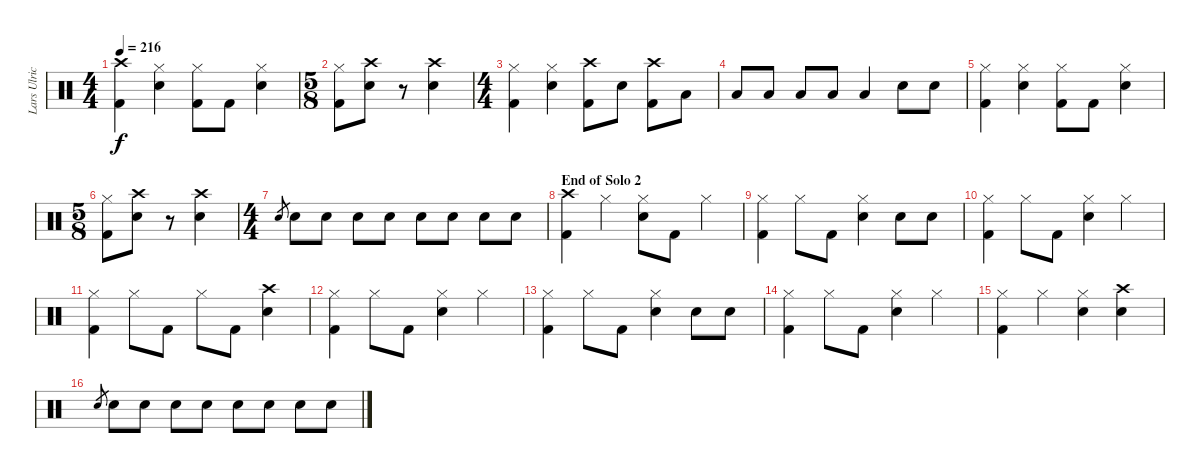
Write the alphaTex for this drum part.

\track ("Lars Ulrich (Drum)" "Lars Ulric") {instrument percussion}
\staff {score}
\articulation defaults
\ts (4 4)
\tempo 216
\clef neutral
\ks c
("Crash high (hit)" "Kick (hit) 2").4{dy f} ("Hi-Hat (closed)" "Electric Snare (hit)").4 ("Hi-Hat (closed)" "Kick (hit) 2").8 "Kick (hit) 2".8 ("Hi-Hat (closed)" "Electric Snare (hit)").4 |
\ts (5 8)
("Hi-Hat (closed)" "Kick (hit) 2").8 ("Crash high (hit)" "Electric Snare (hit)").8 r.8 ("Crash high (hit)" "Electric Snare (hit)").4 |
\ts (4 4)
("Hi-Hat (closed)" "Kick (hit) 2").4 ("Hi-Hat (closed)" "Electric Snare (hit)").4 ("Crash high (hit)" "Kick (hit) 2").8 "Electric Snare (hit)".8 ("Crash high (hit)" "Kick (hit) 2").8 "Low Floor Tom (hit)".8 |
"Low Floor Tom (hit)".8 "Low Floor Tom (hit)".8 "Low Floor Tom (hit)".8 "Low Floor Tom (hit)".8 "Low Floor Tom (hit)".4 "Electric Snare (hit)".8 "Electric Snare (hit)".8 |
("Hi-Hat (closed)" "Kick (hit) 2").4 ("Hi-Hat (closed)" "Electric Snare (hit)").4 ("Hi-Hat (closed)" "Kick (hit) 2").8 "Kick (hit) 2".8 ("Hi-Hat (closed)" "Electric Snare (hit)").4 |
\ts (5 8)
("Hi-Hat (closed)" "Kick (hit) 2").8 ("Crash high (hit)" "Electric Snare (hit)").8 r.8 ("Crash high (hit)" "Electric Snare (hit)").4 |
\ts (4 4)
"Electric Snare (hit)".8{gr} "Electric Snare (hit)".8 "Electric Snare (hit)".8 "Electric Snare (hit)".8 "Electric Snare (hit)".8 "Electric Snare (hit)".8 "Electric Snare (hit)".8 "Electric Snare (hit)".8 "Electric Snare (hit)".8 |
\section ("" "End of Solo 2")
("Crash high (hit)" "Kick (hit) 2").4 "Hi-Hat (closed)".4 ("Hi-Hat (closed)" "Electric Snare (hit)").8 "Kick (hit) 2".8 "Hi-Hat (closed)".4 |
("Hi-Hat (closed)" "Kick (hit) 2").4 "Hi-Hat (closed)".8 "Kick (hit) 2".8 ("Hi-Hat (closed)" "Electric Snare (hit)").4 "Electric Snare (hit)".8 "Electric Snare (hit)".8 |
("Hi-Hat (closed)" "Kick (hit) 2").4 "Hi-Hat (closed)".8 "Kick (hit) 2".8 ("Hi-Hat (closed)" "Electric Snare (hit)").4 "Hi-Hat (closed)".4 |
("Hi-Hat (closed)" "Kick (hit) 2").4 "Hi-Hat (closed)".8 "Kick (hit) 2".8 "Hi-Hat (closed)".8 "Kick (hit) 2".8 ("Crash high (hit)" "Electric Snare (hit)").4 |
("Hi-Hat (closed)" "Kick (hit) 2").4 "Hi-Hat (closed)".8 "Kick (hit) 2".8 ("Hi-Hat (closed)" "Electric Snare (hit)").4 "Hi-Hat (closed)".4 |
("Hi-Hat (closed)" "Kick (hit) 2").4 "Hi-Hat (closed)".8 "Kick (hit) 2".8 ("Hi-Hat (closed)" "Electric Snare (hit)").4 "Electric Snare (hit)".8 "Electric Snare (hit)".8 |
("Hi-Hat (closed)" "Kick (hit) 2").4 "Hi-Hat (closed)".8 "Kick (hit) 2".8 ("Hi-Hat (closed)" "Electric Snare (hit)").4 "Hi-Hat (closed)".4 |
("Hi-Hat (closed)" "Kick (hit) 2").4 "Hi-Hat (closed)".4 ("Hi-Hat (closed)" "Electric Snare (hit)").4 ("Crash high (hit)" "Electric Snare (hit)").4 |
"Electric Snare (hit)".8{gr} "Electric Snare (hit)".8 "Electric Snare (hit)".8 "Electric Snare (hit)".8 "Electric Snare (hit)".8 "Electric Snare (hit)".8 "Electric Snare (hit)".8 "Electric Snare (hit)".8 "Electric Snare (hit)".8
